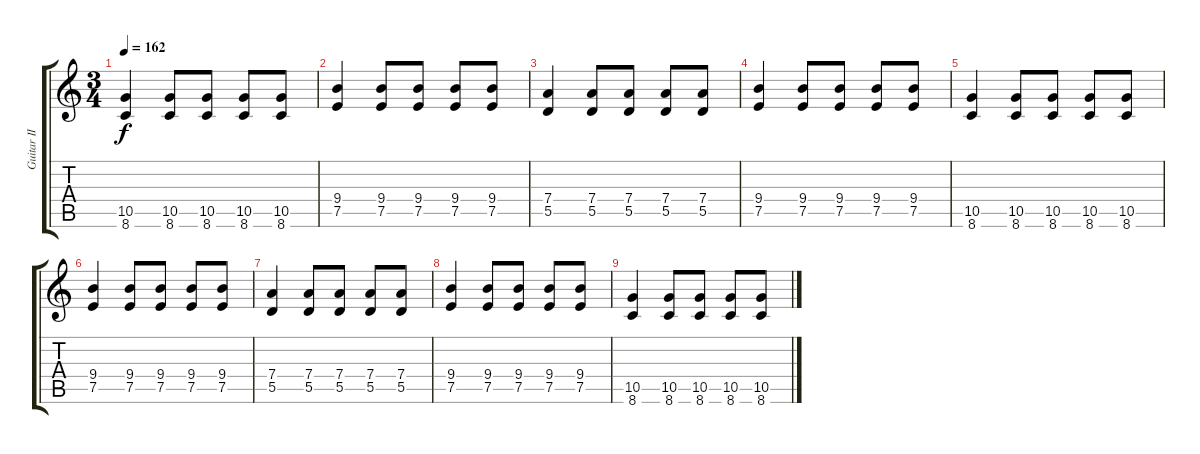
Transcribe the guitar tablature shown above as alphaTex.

\track ("Guitar II" "Guitar II") {instrument distortionguitar}
\staff {score tabs}
\tuning (E4 B3 G3 D3 A2 E2) {hide}
\ts (3 4)
\tempo 162
\clef g2
\ks c
(10.5 8.6).4{dy f} (10.5 8.6).8 (10.5 8.6).8 (10.5 8.6).8 (10.5 8.6).8 |
(9.4 7.5).4 (9.4 7.5).8 (9.4 7.5).8 (9.4 7.5).8 (9.4 7.5).8 |
(7.4 5.5).4 (7.4 5.5).8 (7.4 5.5).8 (7.4 5.5).8 (7.4 5.5).8 |
(9.4 7.5).4 (9.4 7.5).8 (9.4 7.5).8 (9.4 7.5).8 (9.4 7.5).8 |
(10.5 8.6).4 (10.5 8.6).8 (10.5 8.6).8 (10.5 8.6).8 (10.5 8.6).8 |
(9.4 7.5).4 (9.4 7.5).8 (9.4 7.5).8 (9.4 7.5).8 (9.4 7.5).8 |
(7.4 5.5).4 (7.4 5.5).8 (7.4 5.5).8 (7.4 5.5).8 (7.4 5.5).8 |
(9.4 7.5).4 (9.4 7.5).8 (9.4 7.5).8 (9.4 7.5).8 (9.4 7.5).8 |
(10.5 8.6).4 (10.5 8.6).8 (10.5 8.6).8 (10.5 8.6).8 (10.5 8.6).8
